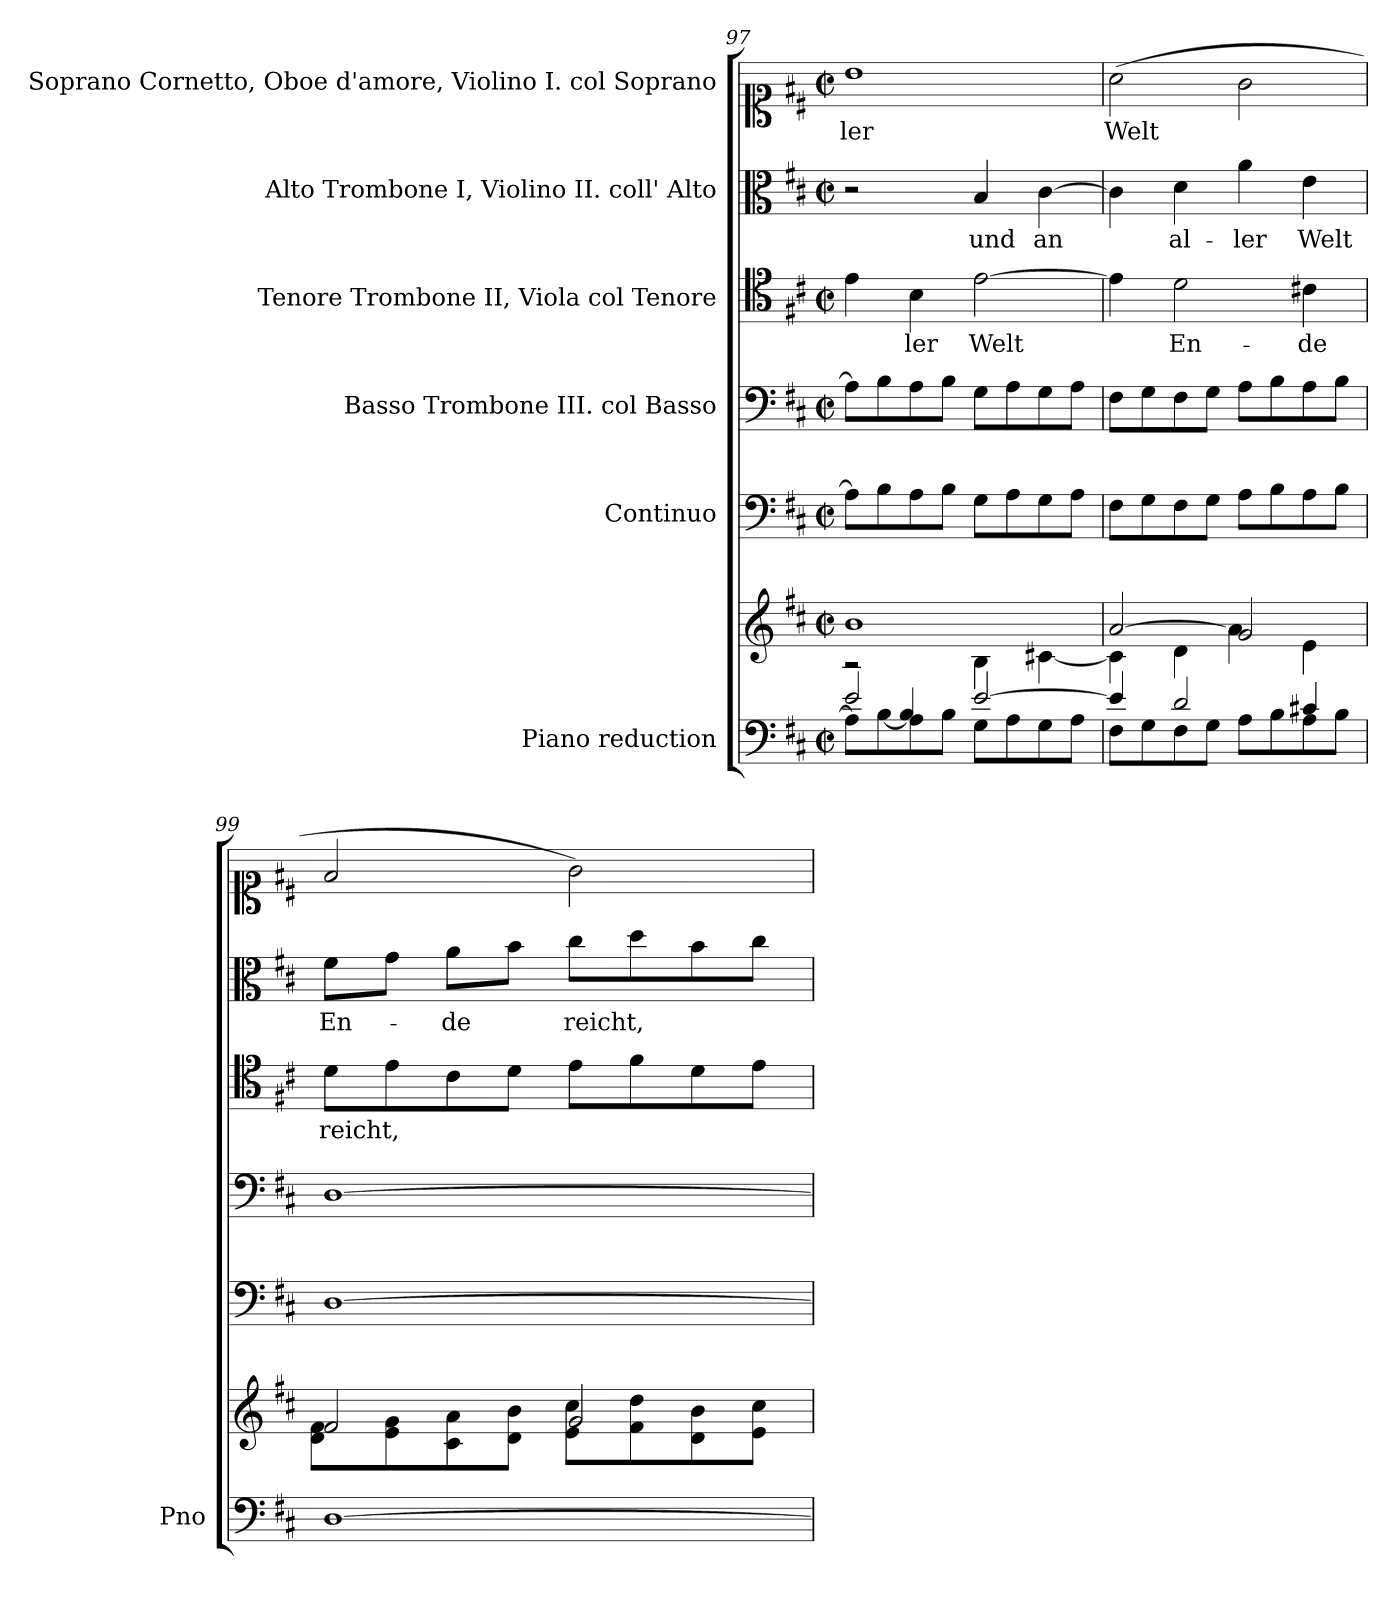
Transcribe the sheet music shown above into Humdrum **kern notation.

**kern	**kern	**kern	**kern	**kern	**text	**kern	**text	**kern	**text
*part6	*part6	*part5	*part4	*part3	*part3	*part2	*part2	*part1	*part1
*staff7	*staff6	*staff5	*staff4	*staff3	*staff3	*staff2	*staff2	*staff1	*staff1
*I"Piano reduction	*	*I"Continuo	*I"Basso  Trombone III. col Basso	*I"Tenore Trombone II, Viola col Tenore	*	*I"Alto Trombone I, Violino II.  coll' Alto	*	*I"Soprano Cornetto, Oboe d'amore, Violino I. col Soprano	*
*I'Pno	*	*	*	*	*	*	*	*	*
*clefF4	*clefG2	*clefF4	*clefF4	*clefC4	*	*clefC3	*	*clefC1	*
*k[f#c#]	*k[f#c#]	*k[f#c#]	*k[f#c#]	*k[f#c#]	*	*k[f#c#]	*	*k[f#c#]	*
*M2/2	*M2/2	*M2/2	*M2/2	*M2/2	*	*M2/2	*	*M2/2	*
*met(c|)	*met(c|)	*met(c|)	*met(c|)	*met(c|)	*	*met(c|)	*	*met(c|)	*
=97	=97	=97	=97	=97	=97	=97	=97	=97	=97
*^	*^	*	*	*	*	*	*	*	*
*	*^	*	*	*	*	*	*	*	*	*	*
!	!	!	!	!	!	!	!	!	!	!	!	!LO:LY:b
2e/	8A\L]	4ryy	1b	2r	8A\L]	8A\L]	4e\	.	2r	.	1b	-ler
.	[8B\	.	.	.	8B\	8B\	.	.	.	.	.	.
!	!	!	!	!	!	!	!	!LO:LY:b	!	!	!	!
.	8A\	4B/]	.	.	8A\	8A\	4B\	-ler	.	.	.	.
.	8B\J	.	.	.	8B\J	8B\J	.	.	.	.	.	.
!	!	!	!	!	!	!	!	!LO:LY:b	!	!LO:LY:b	!	!
[2e/	8G\L	2ryy	.	4B\	8G\L	8G\L	[2e\	Welt	4B/	und	.	.
.	8A\	.	.	.	8A\	8A\	.	.	.	.	.	.
!	!	!	!	!	!	!	!	!	!	!LO:LY:b	!	!
.	8G\	.	.	[4c#X\	8G\	8G\	.	.	[4c#\	an	.	.
.	8A\J	.	.	.	8A\J	8A\J	.	.	.	.	.	.
*	*v	*v	*	*	*	*	*	*	*	*	*	*
!!LO:LB:g=z
=98	=98	=98	=98	=98	=98	=98	=98	=98	=98	=98	=98
!	!	!	!	!	!	!	!	!	!	!	!LO:LY:b
4e/]	8F#\L	[2a/	4c#\]	8F#\L	8F#\L	4e\]	.	4c#\]	.	(>2a\	Welt
.	8G\	.	.	8G\	8G\	.	.	.	.	.	.
!	!	!	!	!	!	!	!LO:LY:b	!	!LO:LY:b	!	!
2d/	8F#\	.	4d\	8F#\	8F#\	2d\	En-	4d\	al-	.	.
.	8G\J	.	.	8G\J	8G\J	.	.	.	.	.	.
!	!	!	!	!	!	!	!	!	!LO:LY:b	!	!
.	8A\L	2g/	4a\]	8A\L	8A\L	.	.	4a\	-ler	2g\	.
.	8B\	.	.	8B\	8B\	.	.	.	.	.	.
!	!	!	!	!	!	!	!LO:LY:b	!	!LO:LY:b	!	!
4c#X/	8A\	.	4e\	8A\	8A\	4c#X\	-de	4e\	Welt	.	.
.	8B\J	.	.	8B\J	8B\J	.	.	.	.	.	.
=99	=99	=99	=99	=99	=99	=99	=99	=99	=99	=99	=99
!	!	!	!	!	!	!	!LO:LY:b	!	!LO:LY:b	!	!
*v	*v	*	*	*	*	*	*	*	*	*	*
[1D	2f#/	8d\ 8f#\L	[1D	[1D	8d\L	reicht,	8f#\L	En-	2f#/	.
.	.	8e\ 8g\	.	.	8e\	.	8g\J	.	.	.
!	!	!	!	!	!	!	!	!LO:LY:b	!	!
.	.	8c#\ 8a\	.	.	8c#\	.	8a\L	-de	.	.
.	.	8d\ 8b\J	.	.	8d\J	.	8b\J	.	.	.
!	!	!	!	!	!	!	!	!LO:LY:b	!	!
.	2g/	8e\ 8cc#\L	.	.	8e\L	.	8cc#\L	reicht,	2g\)	.
.	.	8f#\ 8dd\	.	.	8f#\	.	8dd\	.	.	.
.	.	8d\ 8b\	.	.	8d\	.	8b\	.	.	.
.	.	8e\ 8cc#\J	.	.	8e\J	.	8cc#\J	.	.	.
*	*v	*v	*	*	*	*	*	*	*	*
=	=	=	=	=	=	=	=	=	=
*-	*-	*-	*-	*-	*-	*-	*-	*-	*-
